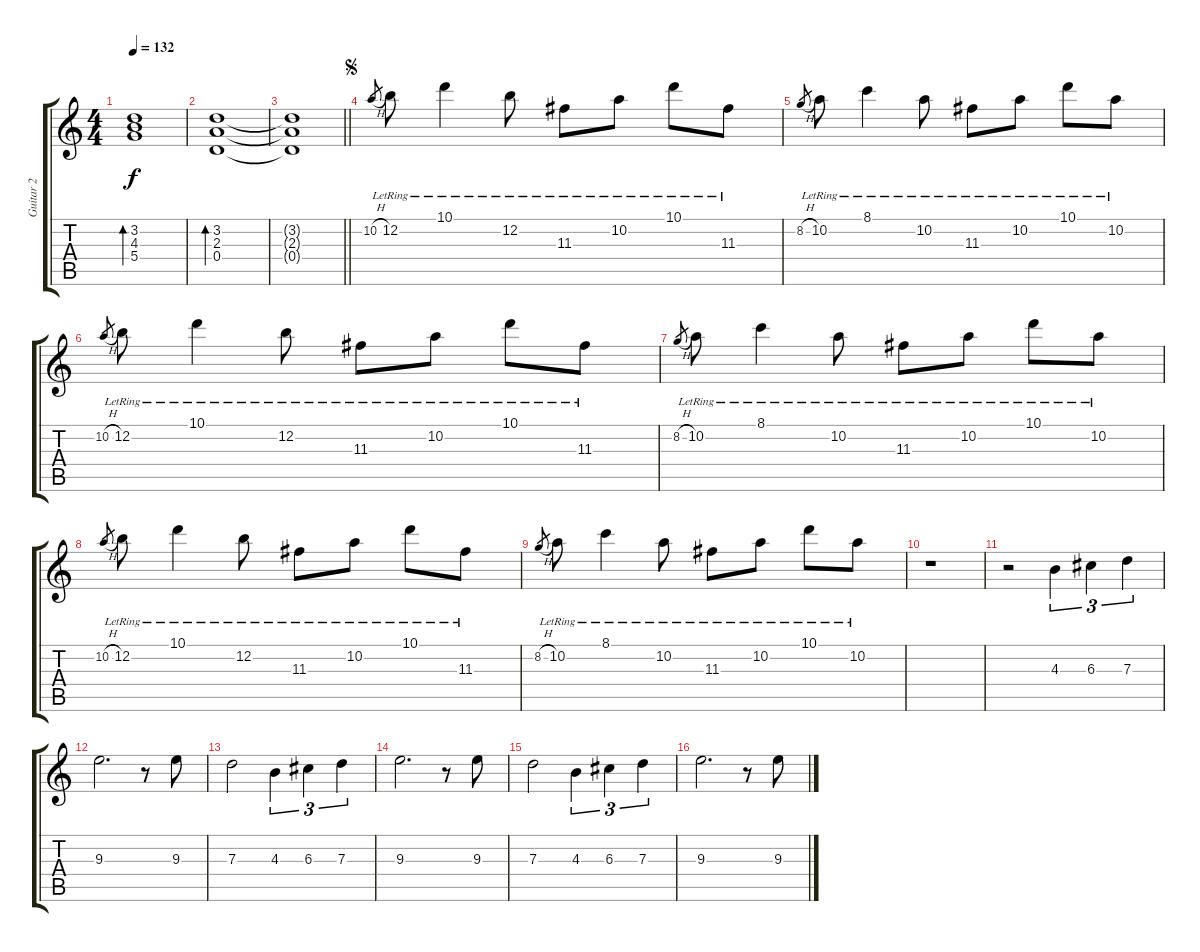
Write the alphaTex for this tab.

\track ("Guitar 2" "Guitar 2") {instrument electricguitarclean}
\staff {score tabs}
\tuning (E4 B3 G3 D3 A2 E2) {hide}
\ts (4 4)
\tempo 132
\clef g2
\ks c
(3.2 4.3 5.4).1{bd 30 dy f} |
(3.2 2.3 0.4).1{bd 30} |
\barLineRight lightlight
(3.2{t} 2.3{t} 0.4{t}).1 |
\jump segno
10.2{h}.8{gr} 12.2{lr}.8 10.1{lr}.4 12.2{lr}.8 11.3{lr}.8 10.2{lr}.8 10.1{lr}.8 11.3{lr}.8 |
8.2{h}.8{gr} 10.2{lr}.8 8.1{lr}.4 10.2{lr}.8 11.3{lr}.8 10.2{lr}.8 10.1{lr}.8 10.2{lr}.8 |
10.2{h}.8{gr} 12.2{lr}.8 10.1{lr}.4 12.2{lr}.8 11.3{lr}.8 10.2{lr}.8 10.1{lr}.8 11.3{lr}.8 |
8.2{h}.8{gr} 10.2{lr}.8 8.1{lr}.4 10.2{lr}.8 11.3{lr}.8 10.2{lr}.8 10.1{lr}.8 10.2{lr}.8 |
10.2{h}.8{gr} 12.2{lr}.8 10.1{lr}.4 12.2{lr}.8 11.3{lr}.8 10.2{lr}.8 10.1{lr}.8 11.3{lr}.8 |
8.2{h}.8{gr} 10.2{lr}.8 8.1{lr}.4 10.2{lr}.8 11.3{lr}.8 10.2{lr}.8 10.1{lr}.8 10.2{lr}.8 |
r.1 |
r.2 4.3.4{tu (3 2)} 6.3.4{tu (3 2)} 7.3.4{tu (3 2)} |
9.3.2{d} r.8 9.3.8 |
7.3.2 4.3.4{tu (3 2)} 6.3.4{tu (3 2)} 7.3.4{tu (3 2)} |
9.3.2{d} r.8 9.3.8 |
7.3.2 4.3.4{tu (3 2)} 6.3.4{tu (3 2)} 7.3.4{tu (3 2)} |
9.3.2{d} r.8 9.3.8
